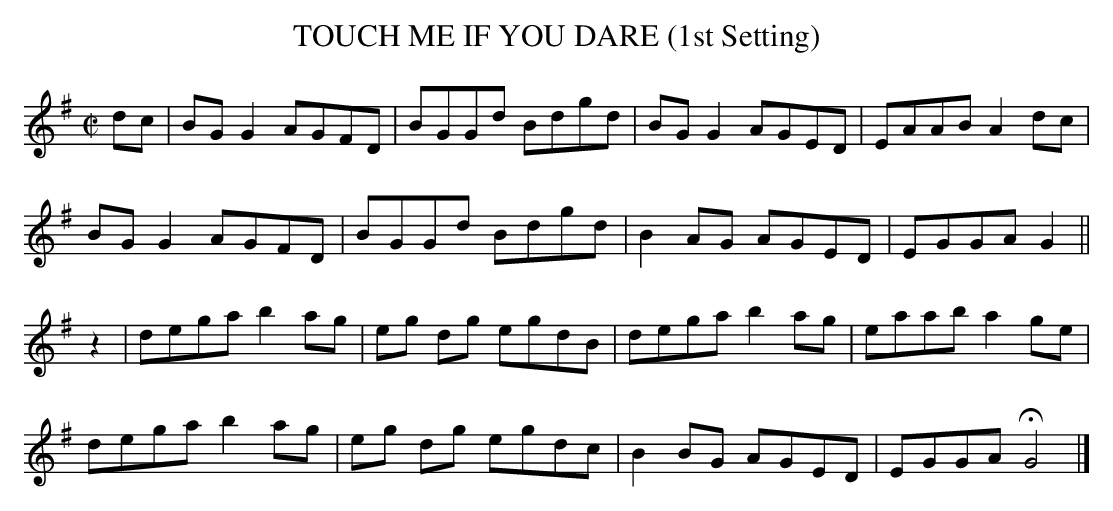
X:1
T:TOUCH ME IF YOU DARE (1st Setting)
M:C|
L:1/8
K:G
dc|BGG2 AGFD|BGGd Bdgd|BGG2 AGED|EAAB A2dc|
BGG2 AGFD|BGGd Bdgd|B2AG AGED|EGGA G2||
z2|dega b2ag|eg dg egdB|dega b2ag|eaab a2ge|
dega b2ag|eg dg egdc|B2BG AGED|EGGA HG4|]
